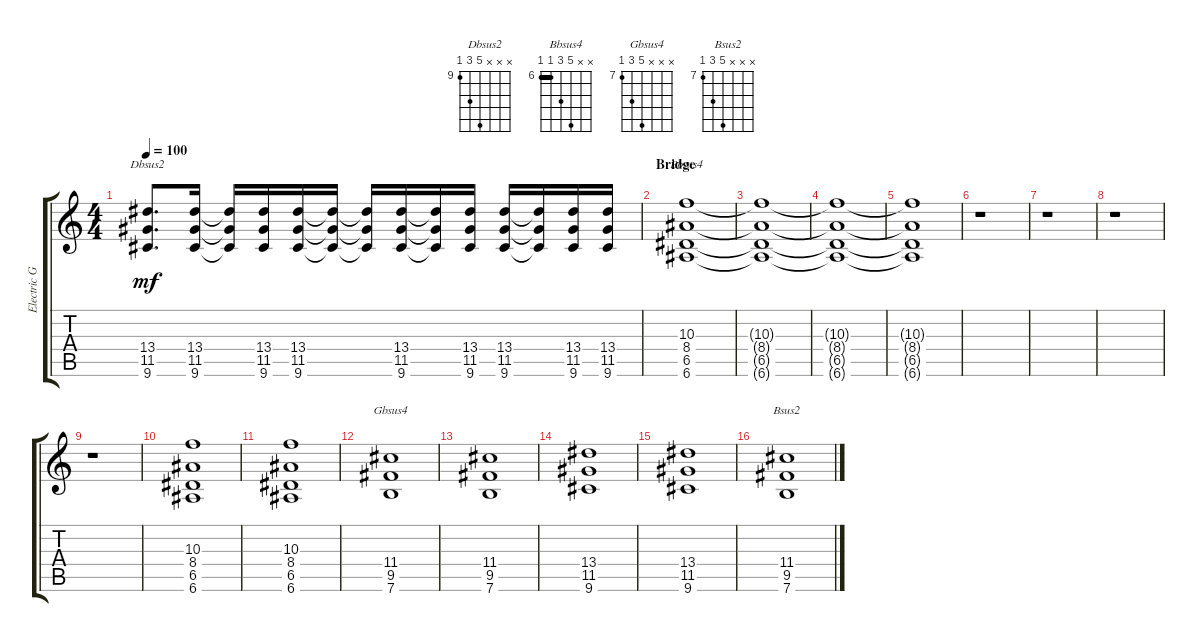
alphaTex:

\track ("Electric Guitar" "Electric G") {instrument distortionguitar}
\staff {score tabs}
\tuning (E4 B3 G3 D3 A2 E2) {hide}
\chord ("Dbsus2" x x x 13 11 9) {firstfret 9}
\chord ("Bbsus4" x x 10 8 6 6) {firstfret 6 barre 6}
\chord ("Gbsus4" x x x 11 9 7) {firstfret 7}
\chord ("Bsus2" x x x 11 9 7) {firstfret 7}
\ts (4 4)
\tempo 100
\clef g2
\ks c
(13.4 11.5 9.6).8{d ch "Dbsus2" dy mf} (13.4 11.5 9.6).16 (13.4{t} 11.5{t} 9.6{t}).16 (13.4 11.5 9.6).16 (13.4 11.5 9.6).16 (13.4{t} 11.5{t} 9.6{t}).16 (13.4{t} 11.5{t} 9.6{t}).16 (13.4 11.5 9.6).16 (13.4{t} 11.5{t} 9.6{t}).16 (13.4 11.5 9.6).16 (13.4 11.5 9.6).16 (13.4{t} 11.5{t} 9.6{t}).16 (13.4 11.5 9.6).16 (13.4 11.5 9.6).16 |
\section ("" "Bridge")
(10.3 8.4 6.5 6.6).1{ch "Bbsus4"} |
(10.3{t} 8.4{t} 6.5{t} 6.6{t}).1 |
(10.3{t} 8.4{t} 6.5{t} 6.6{t}).1 |
(10.3{t} 8.4{t} 6.5{t} 6.6{t}).1 |
r.1 |
r.1 |
r.1 |
r.1 |
(10.3 8.4 6.5 6.6).1 |
(10.3 8.4 6.5 6.6).1 |
(11.4 9.5 7.6).1{ch "Gbsus4"} |
(11.4 9.5 7.6).1 |
(13.4 11.5 9.6).1 |
(13.4 11.5 9.6).1 |
(11.4 9.5 7.6).1{ch "Bsus2"}
